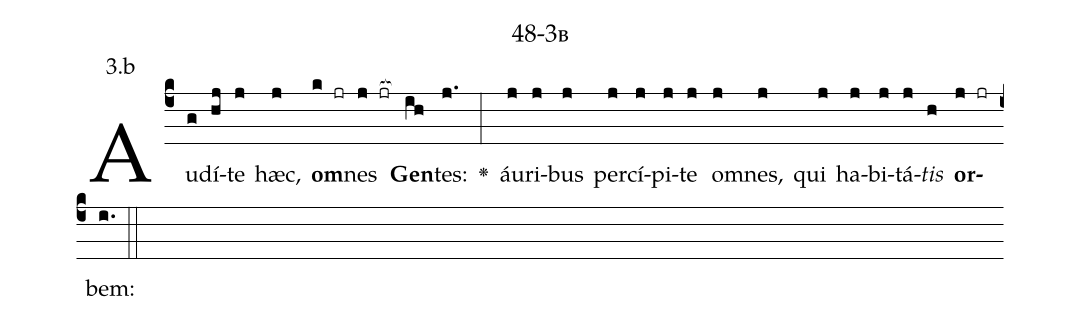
name: 48-3b;
annotation: 3.b;
%%
(c4)Au(g)dí(hj)te(j) hæc,(j) <b>om</b>(k jr)nes(j jr[ocb:1{]) <b>Gen</b>(ih[ocb:0}])tes:(j.) <v>\greheightstar</v>(:) áu(j)ri(j)bus(j) per(j)cí(j)pi(j)te(j) om(j)nes,(j) qui(j) ha(j)bi(j)tá(j)<i>tis</i>(h) <b>or</b>(j jr)bem:(i.) (::)


%E(j) u(j) o(j) u(h) a(j) e.(i.) (::)
